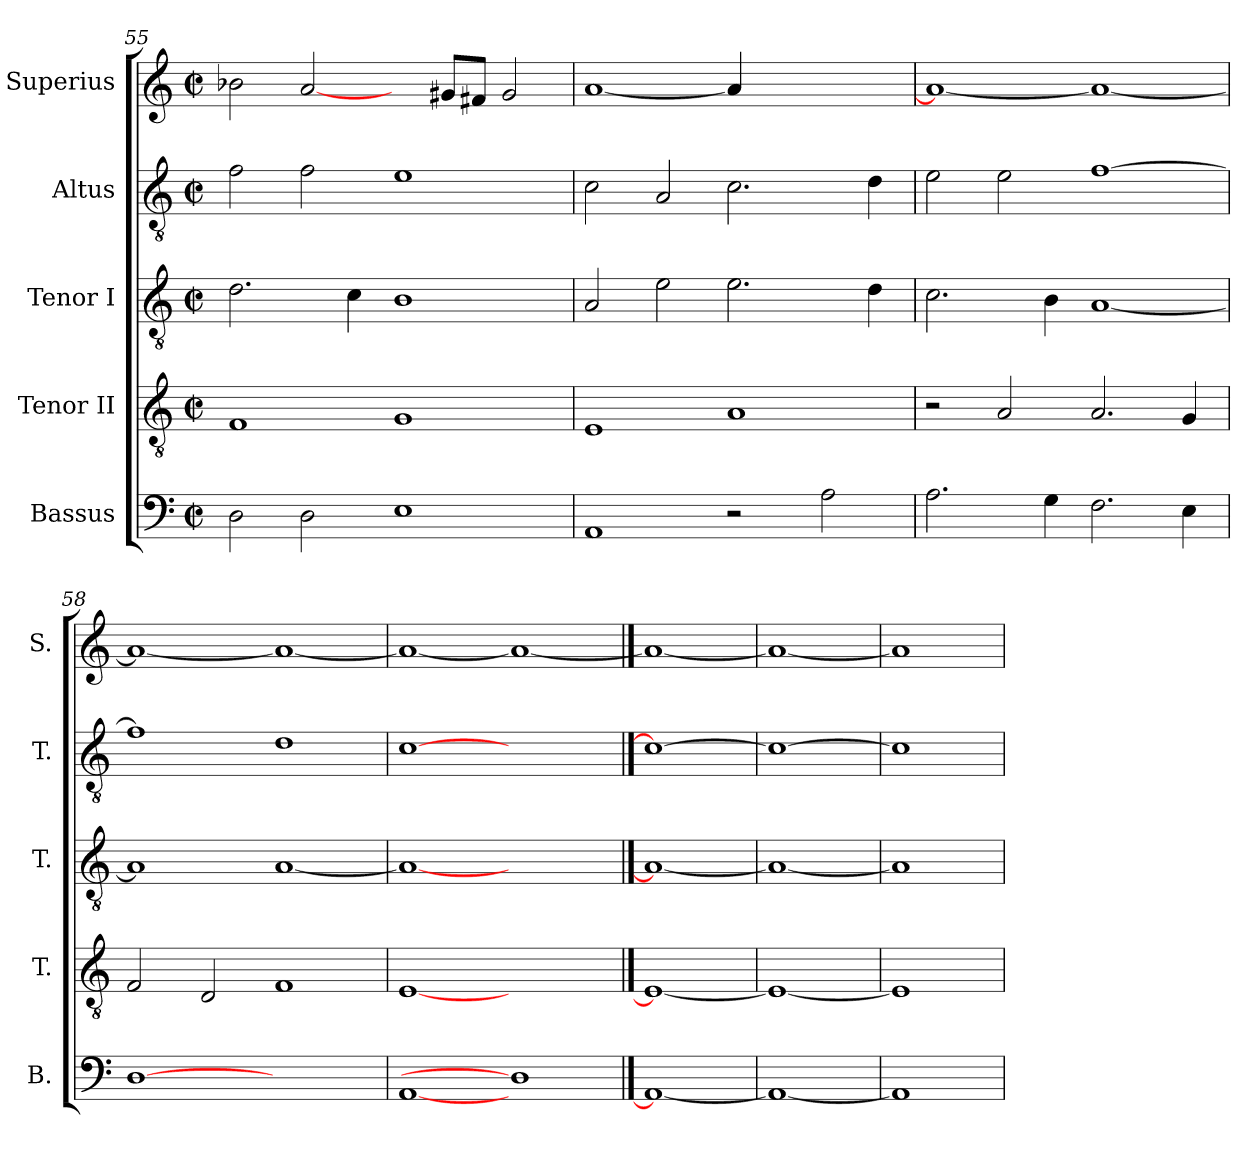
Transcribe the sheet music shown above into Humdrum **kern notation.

**kern	**kern	**kern	**kern	**kern
*part5	*part4	*part3	*part2	*part1
*staff5	*staff4	*staff3	*staff2	*staff1
*I"Bassus	*I"Tenor II	*I"Tenor I	*I"Altus	*I"Superius
*I'B.	*I'T.	*I'T.	*I'T.	*I'S.
*clefF4	*clefGv2	*clefGv2	*clefGv2	*clefG2
*	*ITrd7c12	*ITrd7c12	*ITrd7c12	*
*k[]	*k[]	*k[]	*k[]	*k[]
*C:	*C:	*C:	*C:	*C:
*M2/2	*M2/2	*M2/2	*M2/2	*M2/2
*met(c|)	*met(c|)	*met(c|)	*met(c|)	*met(c|)
=55	=55	=55	=55	=55
2Di\	1FFi	2.Di\	2Fi\	2b-Xi\
2Di\	.	.	2Fi\	[2ai/
.	.	4Ci\	.	.
1Ei	1GGi	1BBi	1Ei	4ryy
.	.	.	.	8g#Xi/L
.	.	.	.	8f#Xi/J
.	.	.	.	2g#i/
!!LO:PB:g=z
=56	=56	=56	=56	=56
1AAi	1EEi	2AAi/	2Ci\	[<1ai
.	.	2Ei\	2AAi/	.
2r	1AAi	2.Ei\	2.Ci\	4ai/]
.	.	.	.	2.ryy
2Ai\	.	.	.	.
.	.	4Di\	4Di\	.
=57	=57	=57	=57	=57
2.Ai\	2r	2.Ci\	2Ei\	1ai_<
.	2AAi/	.	2Ei\	.
4Gi\	.	4BBi\	.	.
2.Fi\	2.AAi/	[<1AAi	[>1Fi	1ai_
4Ei\	4GGi/	.	.	.
=58	=58	=58	=58	=58
[1Di	2FFi/	1AAi]	1Fi]	1ai_<
.	2DDi/	.	.	.
1ryy	1FFi	[<1AAi	1Di	1ai_
=59	=59	=59	=59	=59
[1AAi	[1EEi	1AAi_<	[1Ci	1ai_<
1Di]	1ryy	1ryy	1ryy	1ai_
==60	==60	==60	==60	==60
1AAi_	1EEi_	1AAi_	1Ci_	1ai_
=61	=61	=61	=61	=61
1AAi_	1EEi_	1AAi_	1Ci_	1ai_
=62	=62	=62	=62	=62
1AAi]	1EEi]	1AAi]	1Ci]	1ai]
=	=	=	=	=
*-	*-	*-	*-	*-
